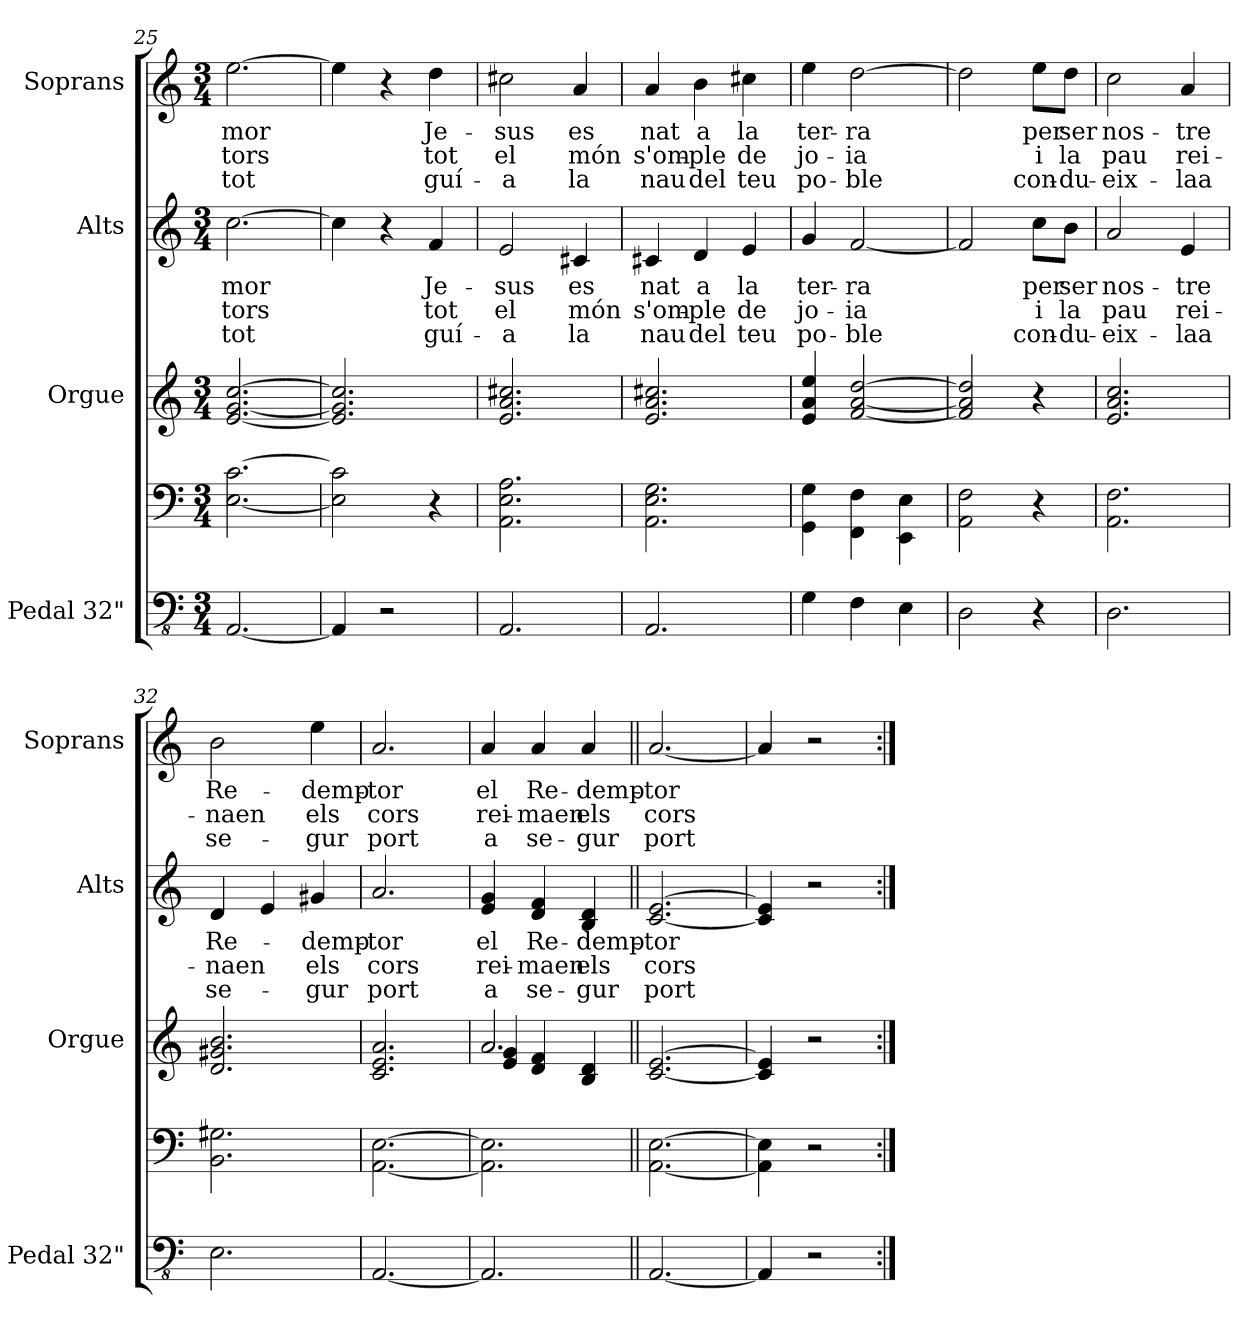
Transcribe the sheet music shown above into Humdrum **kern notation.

**kern	**kern	**kern	**kern	**text	**text	**text	**kern	**text	**text	**text
*part5	*part4	*part3	*part2	*part2	*part2	*part2	*part1	*part1	*part1	*part1
*staff5	*staff4	*staff3	*staff2	*staff2	*staff2	*staff2	*staff1	*staff1	*staff1	*staff1
*I"Pedal 32"	*	*I"Orgue	*I"Alts	*	*	*	*I"Soprans	*	*	*
*I'Pedal 32"	*	*I'Orgue	*I'Alts	*	*	*	*I'Soprans	*	*	*
!!LO:LB:g=z
*clefFv4	*clefF4	*clefG2	*clefG2	*	*	*	*clefG2	*	*	*
*k[]	*k[]	*k[]	*k[]	*	*	*	*k[]	*	*	*
*C:	*C:	*C:	*C:	*	*	*	*C:	*	*	*
*M3/4	*M3/4	*M3/4	*M3/4	*	*	*	*M3/4	*	*	*
=25	=25	=25	=25	=25	=25	=25	=25	=25	=25	=25
[2.AAA/	[2.E\ [2.c\	[2.e/ [2.g/ [2.cc/	[2.cc\	-mor	-tors	tot	[2.ee\	-mor	-tors	tot
=26	=26	=26	=26	=26	=26	=26	=26	=26	=26	=26
4AAA/]	2E\] 2c\]	2.e/] 2.g/] 2.cc/]	4cc\]	.	.	.	4ee\]	.	.	.
2r	.	.	4r	.	.	.	4r	.	.	.
.	4r	.	4f/	Je-	tot	guí-	4dd\	Je-	tot	guí-
=27	=27	=27	=27	=27	=27	=27	=27	=27	=27	=27
2.AAA/	2.AA\ 2.E\ 2.A\	2.e/ 2.a/ 2.cc#X/	2e/	-sus	el	-a	2cc#X\	-sus	el	-a
.	.	.	4c#X/	es	món	la	4a/	es	món	la
=28	=28	=28	=28	=28	=28	=28	=28	=28	=28	=28
2.AAA/	2.AA\ 2.E\ 2.G\	2.e/ 2.a/ 2.cc#X/	4c#X/	nat	s'om-	nau	4a/	nat	s'om-	nau
.	.	.	4d/	a	-ple	del	4b\	a	-ple	del
.	.	.	4e/	la	de	teu	4cc#X\	la	de	teu
=29	=29	=29	=29	=29	=29	=29	=29	=29	=29	=29
4GG\	4GG\ 4G\	4e/ 4a/ 4ee/	4g/	ter-	jo-	po-	4ee\	ter-	jo-	po-
4FF\	4FF\ 4F\	[2f/ [2a/ [2dd/	[2f/	-ra	-ia	-ble	[2dd\	-ra	-ia	-ble
4EE\	4EE\ 4E\	.	.	.	.	.	.	.	.	.
=30	=30	=30	=30	=30	=30	=30	=30	=30	=30	=30
2DD\	2AA\ 2F\	2f/] 2a/] 2dd/]	2f/]	.	.	.	2dd\]	.	.	.
4r	4r	4r	8cc\L	per	i	con-	8ee\L	per	i	con-
.	.	.	8b\J	ser	la	-du-	8dd\J	ser	la	-du-
=31	=31	=31	=31	=31	=31	=31	=31	=31	=31	=31
2.DD\	2.AA\ 2.F\	2.e/ 2.a/ 2.cc/	2a/	nos-	pau	-eix-	2cc\	nos-	pau	-eix-
.	.	.	4e/	-tre	rei-	-laa	4a/	-tre	rei-	-laa
=32	=32	=32	=32	=32	=32	=32	=32	=32	=32	=32
2.EE\	2.BB\ 2.G#X\	2.d/ 2.g#X/ 2.b/	4d/	Re-	-naen	se-	2b\	Re-	-naen	se-
.	.	.	4e/	.	.	.	.	.	.	.
.	.	.	4g#X/	-demp-	els	-gur	4ee\	-demp-	els	-gur
!!LO:PB:g=z
=33	=33	=33	=33	=33	=33	=33	=33	=33	=33	=33
[2.AAA/	[2.AA\ [2.E\	2.c/ 2.e/ 2.a/	2.a/	-tor	cors	port	2.a/	-tor	cors	port
=34	=34	=34	=34	=34	=34	=34	=34	=34	=34	=34
*	*	*^	*	*	*	*	*	*	*	*
2.AAA/]	2.AA\] 2.E\]	2.a/	4e/ 4g/	4e/ 4g/	el	rei-	a	4a/	el	rei-	a
.	.	.	4d/ 4f/	4d/ 4f/	Re-	-maen	se-	4a/	Re-	-maen	se-
.	.	.	4B/ 4d/	4B/ 4d/	-demp-	els	-gur	4a/	-demp-	els	-gur
*	*	*v	*v	*	*	*	*	*	*	*	*
=35||	=35||	=35||	=35||	=35||	=35||	=35||	=35||	=35||	=35||	=35||
[2.AAA/	[2.AA\ [2.E\	[2.c/ [2.e/	[2.c/ [2.e/	-tor	cors	port	[2.a/	-tor	cors	port
=36	=36	=36	=36	=36	=36	=36	=36	=36	=36	=36
4AAA/]	4AA\] 4E\]	4c/] 4e/]	4c/] 4e/]	.	.	.	4a/]	.	.	.
2r	2r	2r	2r	.	.	.	2r	.	.	.
=:|!	=:|!	=:|!	=:|!	=:|!	=:|!	=:|!	=:|!	=:|!	=:|!	=:|!
*-	*-	*-	*-	*-	*-	*-	*-	*-	*-	*-
